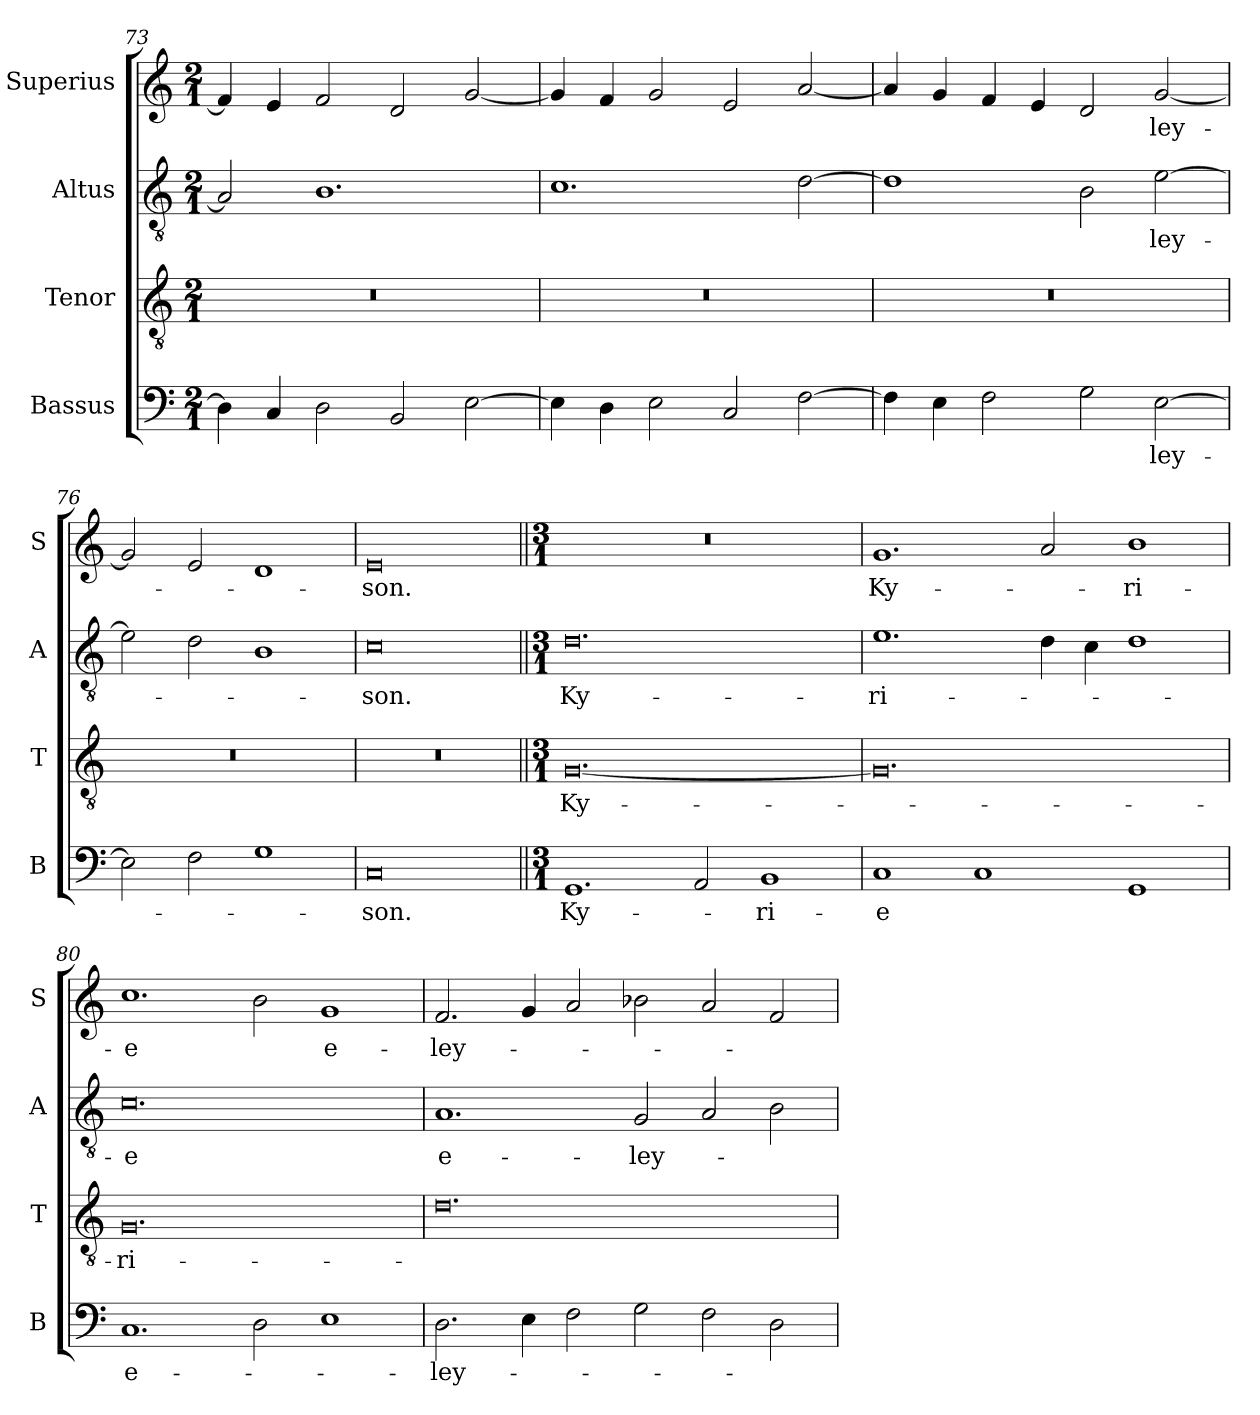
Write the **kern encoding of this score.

**kern	**text	**kern	**text	**kern	**text	**kern	**text
*part4	*part4	*part3	*part3	*part2	*part2	*part1	*part1
*staff4	*staff4	*staff3	*staff3	*staff2	*staff2	*staff1	*staff1
*I"Bassus	*	*I"Tenor	*	*I"Altus	*	*I"Superius	*
*I'B	*	*I'T	*	*I'A	*	*I'S	*
*clefF4	*	*clefGv2	*	*clefGv2	*	*clefG2	*
*k[]	*	*k[]	*	*k[]	*	*k[]	*
*M2/1	*	*M2/1	*	*M2/1	*	*M2/1	*
=73	=73	=73	=73	=73	=73	=73	=73
4D]	.	0r	.	2A]	.	4f]	.
4C	.	.	.	.	.	4e	.
2D	.	.	.	1.B	.	2f	.
2BB	.	.	.	.	.	2d	.
[2E	.	.	.	.	.	[2g	.
=74	=74	=74	=74	=74	=74	=74	=74
4E]	.	0r	.	1.c	.	4g]	.
4D	.	.	.	.	.	4f	.
2E	.	.	.	.	.	2g	.
2C	.	.	.	.	.	2e	.
[2F	.	.	.	[2d	.	[2a	.
=75	=75	=75	=75	=75	=75	=75	=75
4F]	.	0r	.	1d]	.	4a]	.
4E	.	.	.	.	.	4g	.
2F	.	.	.	.	.	4f	.
.	.	.	.	.	.	4e	.
2G	.	.	.	2B	.	2d	.
[2E	-ley-	.	.	[2e	-ley-	[2g	-ley-
=76	=76	=76	=76	=76	=76	=76	=76
2E]	.	0r	.	2e]	.	2g]	.
2F	.	.	.	2d	.	2e	.
1G	.	.	.	1B	.	1d	.
=77	=77	=77	=77	=77	=77	=77	=77
0C	-son.	0r	.	0c	-son.	0e	-son.
=78||	=78||	=78||	=78||	=78||	=78||	=78||	=78||
*M3/1	*	*M3/1	*	*M3/1	*	*M3/1	*
1.GG	Ky-	[0.G	Ky-	0.d	Ky-	0.r	.
2AA	.	.	.	.	.	.	.
1BB	-ri-	.	.	.	.	.	.
=79	=79	=79	=79	=79	=79	=79	=79
1C	-e	0.G]	.	1.e	-ri-	1.g	Ky-
1C	.	.	.	.	.	.	.
.	.	.	.	4d	.	2a	.
.	.	.	.	4c	.	.	.
1GG	.	.	.	1d	.	1b	-ri-
=80	=80	=80	=80	=80	=80	=80	=80
!	!LO:LY:i	!	!	!	!	!	!
1.C	e-	0.G	-ri-	0.c	-e	1.cc	-e
2D	.	.	.	.	.	2b	.
!	!	!	!	!	!	!	!LO:LY:i
1E	.	.	.	.	.	1g	e-
=81	=81	=81	=81	=81	=81	=81	=81
!	!LO:LY:i	!	!	!	!LO:LY:i	!	!LO:LY:i
2.D	-ley-	0.d	.	1.A	e-	2.f	-ley-
4E	.	.	.	.	.	4g	.
2F	.	.	.	.	.	2a	.
!	!	!	!	!	!LO:LY:i	!	!
2G	.	.	.	2G	-ley-	2b-i	.
2F	.	.	.	2A	.	2a	.
2D	.	.	.	2B	.	2f	.
=	=	=	=	=	=	=	=
*-	*-	*-	*-	*-	*-	*-	*-
